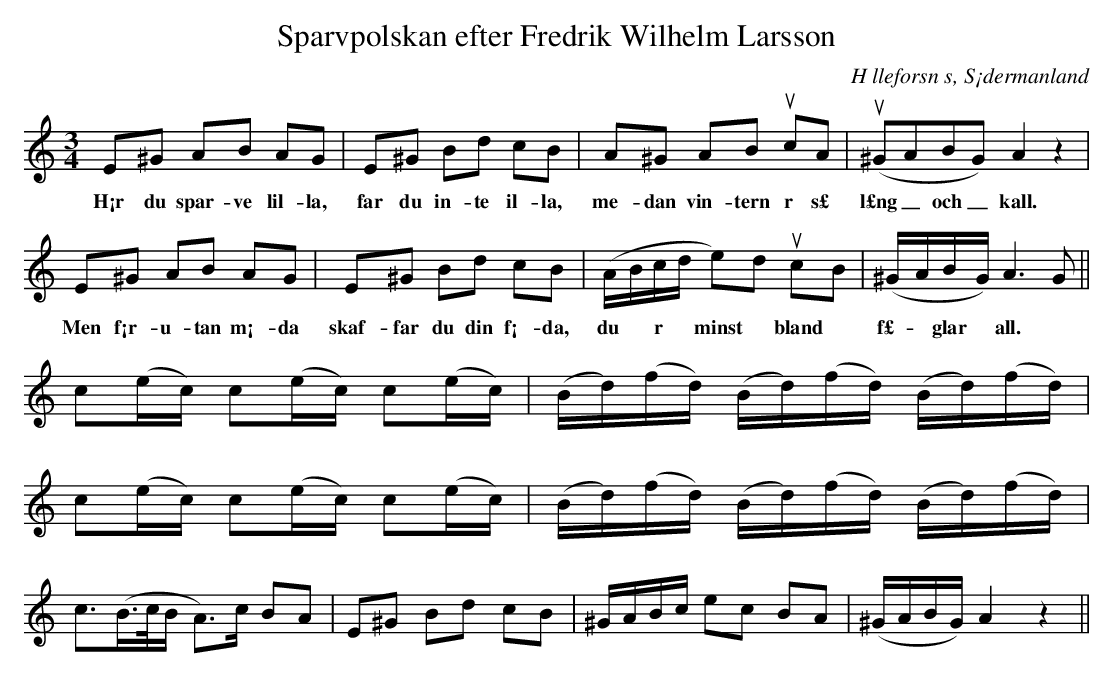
X:1
T:Sparvpolskan efter Fredrik Wilhelm Larsson
O:H lleforsn s, S¡dermanland
M:3/4
L:1/8
K:Am
E^G AB AG | E^G Bd cB | A^G AB ucA | (u^GABG) A2 z2 |
w: H¡r du spar-ve lil-la, far du in-te il-la, me-dan vin-tern  r s£ l£ng_ och_ kall.
E^G AB AG | E^G Bd cB | (A/B/c/d/ e)d ucB | (^G/A/B/G/) A2>G2 ||
w: Men f¡r-u-tan m¡-da skaf-far du din f¡-da, du ~  r ~ minst ~ bland ~ f£- ~ glar ~ all.
  c(e/c/) c(e/c/) c(e/c/) | (B/d/)(f/d/) (B/d/)(f/d/) (B/d/)(f/d/) |
  c(e/c/) c(e/c/) c(e/c/) | (B/d/)(f/d/) (B/d/)(f/d/) (B/d/)(f/d/) |
  c3/2(B/>c/B/ A>)c BA | E^G Bd cB | ^G/A/B/c/ ec BA | (^G/A/B/G/) A2 z2 ||
